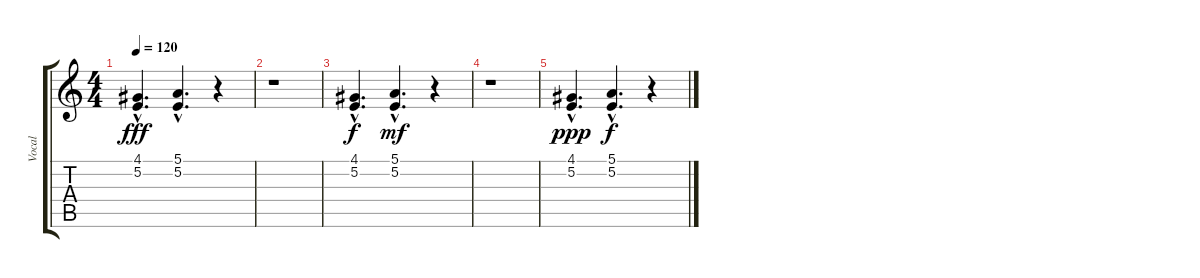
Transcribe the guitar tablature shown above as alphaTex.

\track ("Vocal" "Vocal") {instrument voiceoohs}
\staff {score tabs}
\tuning (E4 B3 G3 D3 A2 E2) {hide}
\ts (4 4)
\tempo 120
\clef g2
\ks c
(4.1{hac} 5.2{hac}).4{d dy fff} (5.1{hac} 5.2{hac}).4{d} r.4 |
r.1 |
(4.1{hac} 5.2{hac}).4{d dy f} (5.1{hac} 5.2{hac}).4{d dy mf} r.4 |
r.1 |
(4.1{hac} 5.2{hac}).4{d dy ppp} (5.1{hac} 5.2{hac}).4{d dy f} r.4
